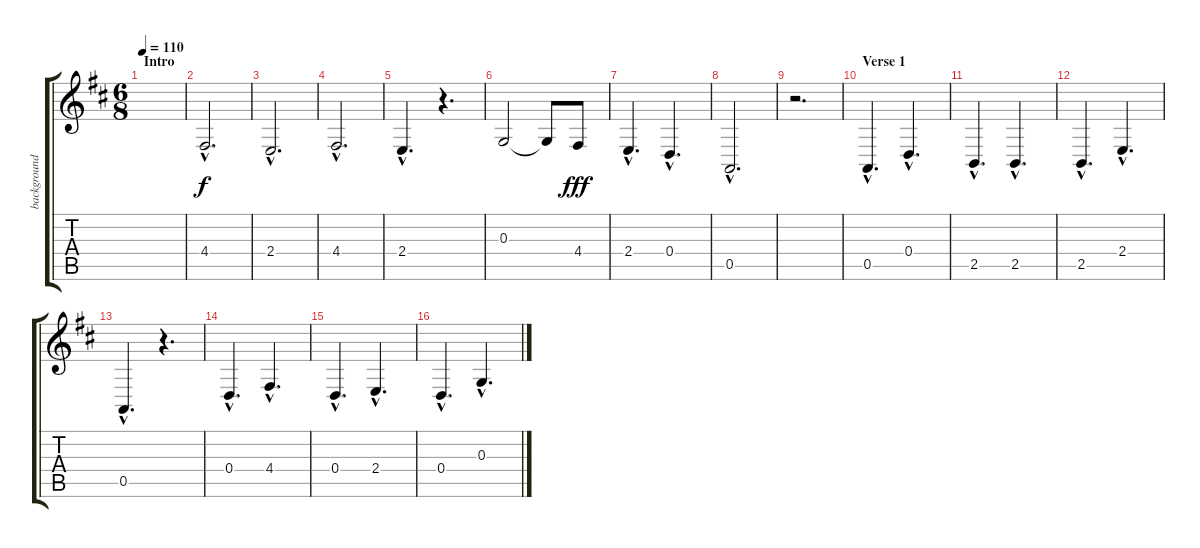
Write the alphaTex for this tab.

\track ("background vocals" "background") {instrument choiraahs}
\staff {score tabs}
\tuning (E4 B3 G3 D3 A2 E2) {hide}
\ts (6 8)
\section ("" "Intro")
\tempo 110
\clef g2
\ks d
|
4.4{hac}.2{d} |
2.4{hac}.2{d} |
4.4{hac}.2{d} |
2.4{hac}.4{d} r.4{d} |
0.3.2 0.3{t}.8{dy f} 4.4.8{dy fff} |
2.4{hac}.4{d} 0.4{hac}.4{d} |
0.5{hac}.2{d} |
r.2{d} |
\section ("" "Verse 1")
0.5{hac}.4{d} 0.4{hac}.4{d} |
2.5{hac}.4{d} 2.5{hac}.4{d} |
2.5{hac}.4{d} 2.4{hac}.4{d} |
0.5{hac}.4{d} r.4{d} |
0.4{hac}.4{d} 4.4{hac}.4{d} |
0.4{hac}.4{d} 2.4{hac}.4{d} |
0.4{hac}.4{d} 0.3{hac}.4{d}
